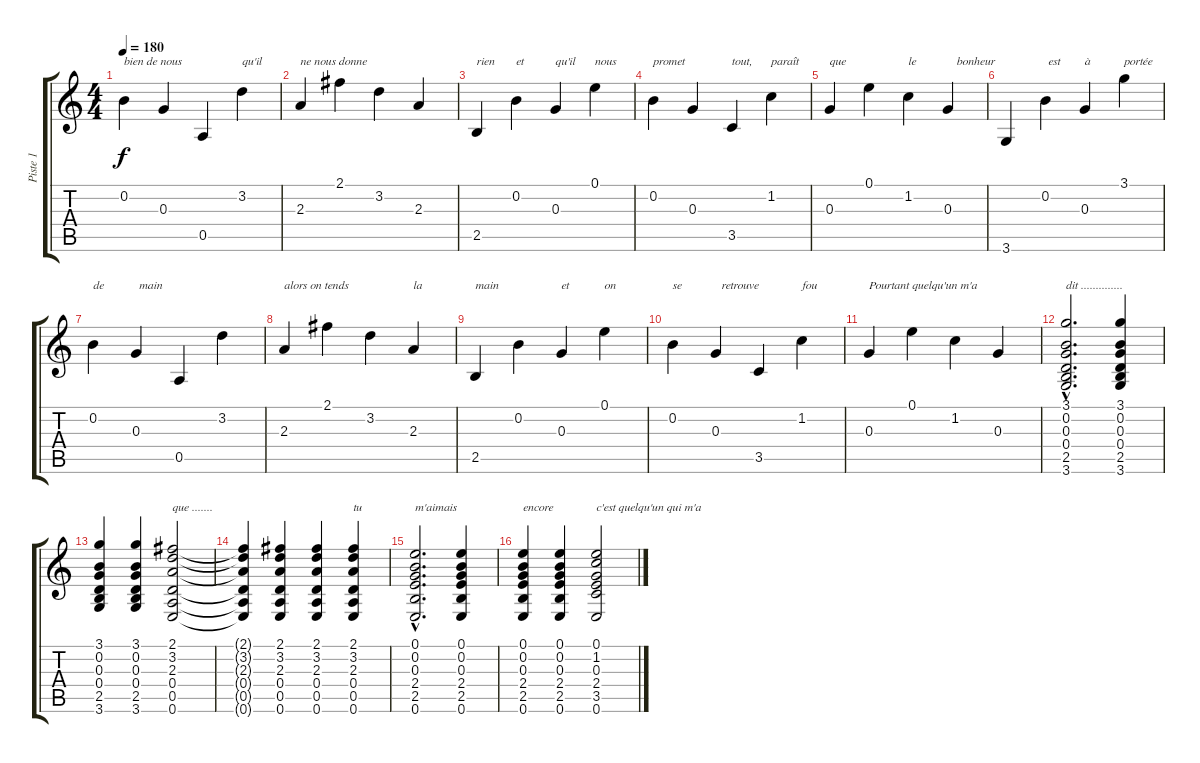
\track ("Piste 1" "Piste 1") {instrument acousticguitarnylon}
\staff {score tabs}
\tuning (E4 B3 G3 D3 A2 E2) {hide}
\ts (4 4)
\tempo 180
\clef g2
\ks c
0.2.4{txt "bien de nous" dy f} 0.3.4 0.5.4 3.2.4{txt "qu'il"} |
2.3.4{txt "ne nous donne"} 2.1.4 3.2.4 2.3.4 |
2.5.4{txt "rien"} 0.2.4{txt "et "} 0.3.4{txt "qu'il"} 0.1.4{txt "nous"} |
0.2.4{txt "promet "} 0.3.4 3.5.4{txt "tout,"} 1.2.4{txt "paraît"} |
0.3.4{txt "que "} 0.1.4 1.2.4{txt "le"} 0.3.4{txt "   bonheur"} |
3.6.4 0.2.4{txt " est "} 0.3.4{txt "à"} 3.1.4{txt "portée"} |
0.2.4{txt "de"} 0.3.4{txt " main"} 0.5.4 3.2.4 |
2.3.4{txt "alors on tends"} 2.1.4 3.2.4 2.3.4{txt "la "} |
2.5.4{txt "main"} 0.2.4 0.3.4{txt "et "} 0.1.4{txt "on"} |
0.2.4{txt "se"} 0.3.4{txt "  retrouve"} 3.5.4 1.2.4{txt "fou"} |
0.3.4{txt "Pourtant quelqu'un m'a"} 0.1.4 1.2.4 0.3.4 |
(3.1{hac} 0.2{hac} 0.3{hac} 0.4{hac} 2.5{hac} 3.6{hac}).2{d txt "dit .............."} (3.1 0.2 0.3 0.4 2.5 3.6).4 |
(3.1 0.2 0.3 0.4 2.5 3.6).4 (3.1 0.2 0.3 0.4 2.5 3.6).4 (2.1 3.2 2.3 0.4 0.5 0.6).2{txt "que ......."} |
(2.1{t} 3.2{t} 2.3{t} 0.4{t} 0.5{t} 0.6{t}).4 (2.1 3.2 2.3 0.4 0.5 0.6).4 (2.1 3.2 2.3 0.4 0.5 0.6).4 (2.1 3.2 2.3 0.4 0.5 0.6).4{txt "tu"} |
(0.1{hac} 0.2{hac} 0.3{hac} 2.4{hac} 2.5{hac} 0.6{hac}).2{d txt "m'aimais"} (0.1 0.2 0.3 2.4 2.5 0.6).4 |
(0.1 0.2 0.3 2.4 2.5 0.6).4{txt "encore"} (0.1 0.2 0.3 2.4 2.5 0.6).4 (0.1 1.2 0.3 2.4 3.5 0.6).2{txt "c'est quelqu'un qui m'a "}
